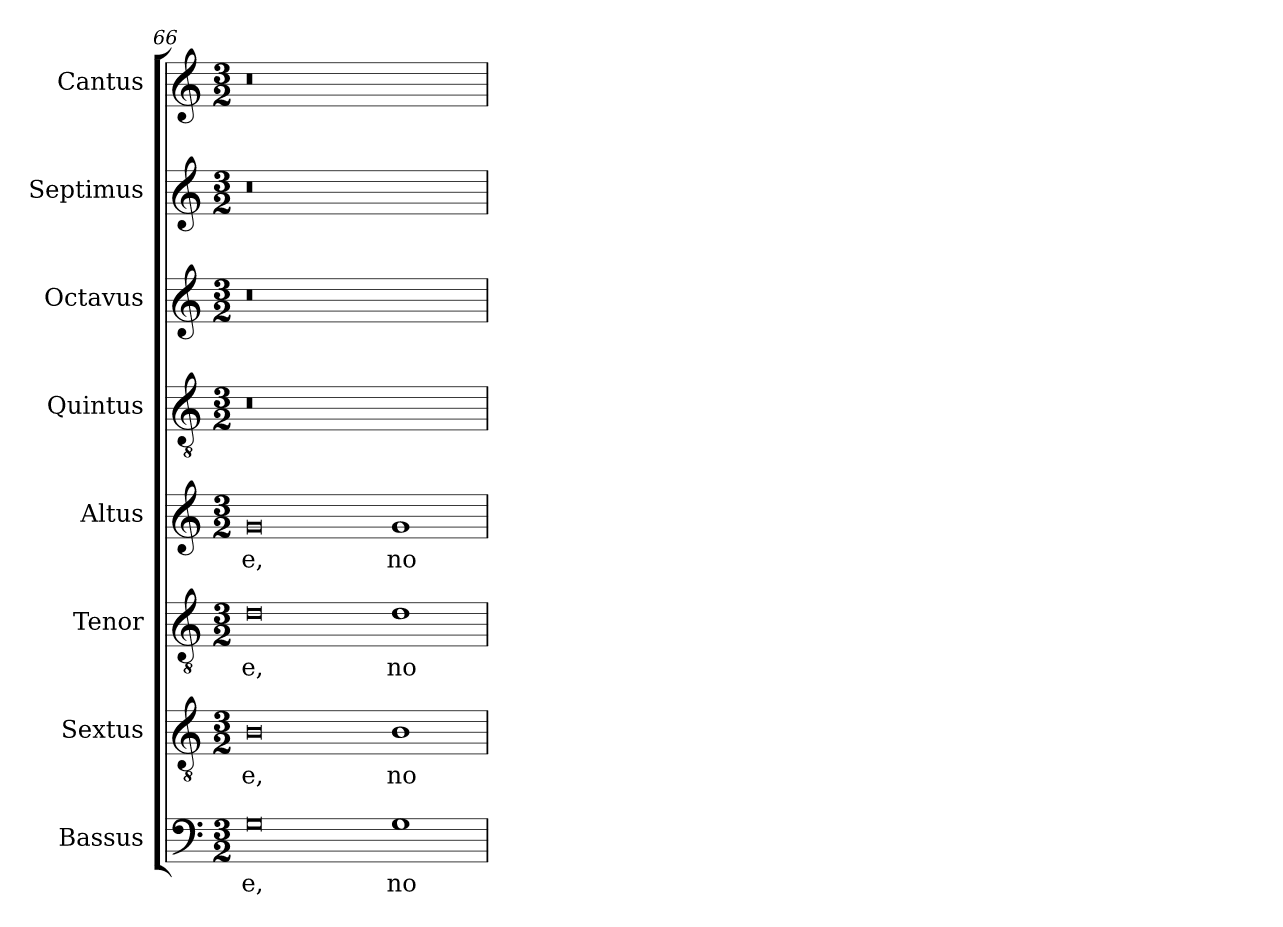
**kern	**text	**kern	**text	**kern	**text	**kern	**text	**kern	**kern	**kern	**kern
*part8	*part8	*part7	*part7	*part6	*part6	*part5	*part5	*part4	*part3	*part2	*part1
*staff8	*staff8	*staff7	*staff7	*staff6	*staff6	*staff5	*staff5	*staff4	*staff3	*staff2	*staff1
*I"Bassus	*	*I"Sextus	*	*I"Tenor	*	*I"Altus	*	*I"Quintus	*I"Octavus	*I"Septimus	*I"Cantus
*clefF4	*	*clefGv2	*	*clefGv2	*	*clefG2	*	*clefGv2	*clefG2	*clefG2	*clefG2
*M3/2	*	*M3/2	*	*M3/2	*	*M3/2	*	*M3/2	*M3/2	*M3/2	*M3/2
=66	=66	=66	=66	=66	=66	=66	=66	=66	=66	=66	=66
!	!LO:LY:b:cj	!	!LO:LY:b:cj	!	!LO:LY:b:cj	!	!LO:LY:b:cj	!	!	!	!
0G	e,	0B	e,	0d	-e,	0g	e,	0.r	0.r	0.r	0.r
!	!LO:LY:b:cj	!	!LO:LY:b:cj	!	!LO:LY:b:cj	!	!LO:LY:b:cj	!	!	!	!
1G	no	1B	no	1d	no-	1g	no	.	.	.	.
=	=	=	=	=	=	=	=	=	=	=	=
*-	*-	*-	*-	*-	*-	*-	*-	*-	*-	*-	*-
